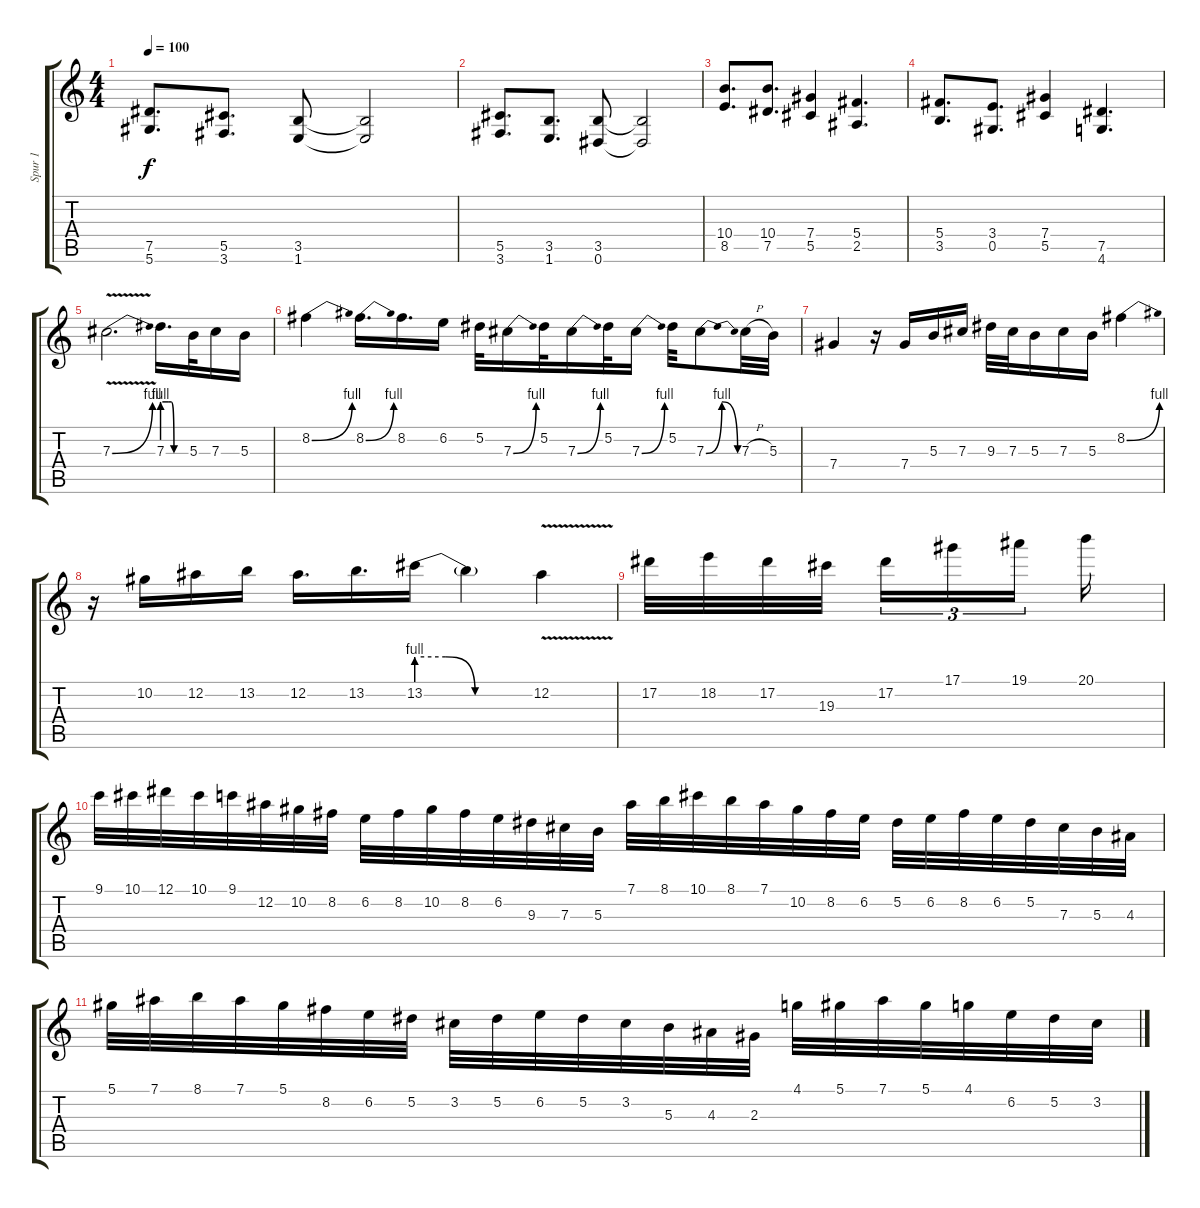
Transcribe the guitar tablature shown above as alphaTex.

\track ("Spur 1" "Spur 1") {instrument distortionguitar}
\staff {score tabs}
\tuning (Eb4 Bb3 Gb3 Db3 Ab2 Eb2) {hide}
\ts (4 4)
\tempo 100
\clef g2
\ks c
(7.5 5.6).8{d dy f} (5.5 3.6).8{d} (3.5 1.6).8 (3.5{t} 1.6{t}).2 |
(5.5 3.6).8{d} (3.5 1.6).8{d} (3.5 0.6).8 (3.5{t} 0.6{t}).2 |
(10.4 8.5).8{d} (10.4 7.5).8{d} (7.4 5.5).4 (5.4 2.5).4{d} |
(5.4 3.5).8{d} (3.4 0.5).8{d} (7.4 5.5).4 (7.5 4.6).4{d} |
7.3{be (bend 0 0 60 4) v}.2{d} 7.3{be (custom 0 4 15 4 23 4 30 0 60 0)}.16{d} 5.3.32 7.3.16 5.3.16 |
8.2{be (bend 0 0 60 4)}.4 8.2{be (bend 0 0 60 4)}.16{d} 8.2.16{d} 6.2.16 5.2.32 7.3{be (bend 0 0 60 4)}.16 5.2.32 7.3{be (bend 0 0 60 4)}.16 5.2.32 7.3{be (bend 0 0 60 4)}.16 5.2.32 7.3{be (bendrelease 0 0 15 4 15 4 60 0)}.8 7.3{h}.32 5.3.32 |
7.4.4 r.16 7.4.16 5.3.16 7.3.16 9.3.32 7.3.32 5.3.16 7.3.16 5.3.16 8.2{be (bend 0 0 60 4)}.4 |
r.16 10.2.16 12.2.16 13.2.16 12.2.16{d} 13.2.16{d} 13.2{be (custom 0 4 15 4 30 0 60 0)}.16 13.2{t}.4 12.2{v}.4 |
17.2.32 18.2.32 17.2.32 19.3.32{beam splitsecondary} 17.2.16{tu (3 2)} 17.1.16{tu (3 2)} 19.1.16{tu (3 2)} 20.1.16 |
9.1.32 10.1.32 12.1.32 10.1.32 9.1.32 12.2.32 10.2.32 8.2.32 6.2.32 8.2.32 10.2.32 8.2.32 6.2.32 9.3.32 7.3.32 5.3.32 7.1.32 8.1.32 10.1.32 8.1.32 7.1.32 10.2.32 8.2.32 6.2.32 5.2.32 6.2.32 8.2.32 6.2.32 5.2.32 7.3.32 5.3.32 4.3.32 |
5.1.32 7.1.32 8.1.32 7.1.32 5.1.32 8.2.32 6.2.32 5.2.32 3.2.32 5.2.32 6.2.32 5.2.32 3.2.32 5.3.32 4.3.32 2.3.32 4.1.32 5.1.32 7.1.32 5.1.32 4.1.32 6.2.32 5.2.32 3.2.32
